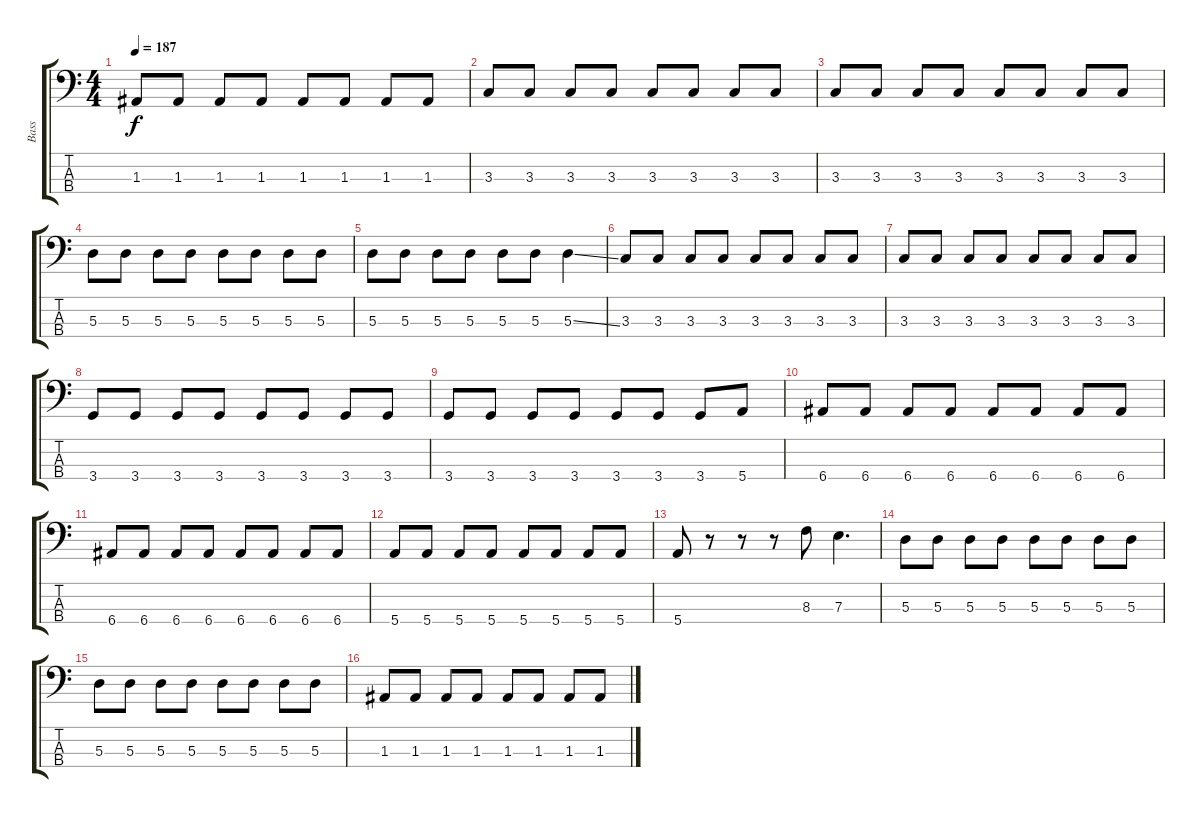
\track ("Bass" "Bass") {instrument electricbassfinger}
\staff {score tabs}
\tuning (G2 D2 A1 E1) {hide}
\ts (4 4)
\tempo 187
\clef f4
\ks c
1.3.8{dy f} 1.3.8 1.3.8 1.3.8 1.3.8 1.3.8 1.3.8 1.3.8 |
3.3.8 3.3.8 3.3.8 3.3.8 3.3.8 3.3.8 3.3.8 3.3.8 |
3.3.8 3.3.8 3.3.8 3.3.8 3.3.8 3.3.8 3.3.8 3.3.8 |
5.3.8 5.3.8 5.3.8 5.3.8 5.3.8 5.3.8 5.3.8 5.3.8 |
5.3.8 5.3.8 5.3.8 5.3.8 5.3.8 5.3.8 5.3{ss}.4 |
3.3.8 3.3.8 3.3.8 3.3.8 3.3.8 3.3.8 3.3.8 3.3.8 |
3.3.8 3.3.8 3.3.8 3.3.8 3.3.8 3.3.8 3.3.8 3.3.8 |
3.4.8 3.4.8 3.4.8 3.4.8 3.4.8 3.4.8 3.4.8 3.4.8 |
3.4.8 3.4.8 3.4.8 3.4.8 3.4.8 3.4.8 3.4.8 5.4.8 |
6.4.8 6.4.8 6.4.8 6.4.8 6.4.8 6.4.8 6.4.8 6.4.8 |
6.4.8 6.4.8 6.4.8 6.4.8 6.4.8 6.4.8 6.4.8 6.4.8 |
5.4.8 5.4.8 5.4.8 5.4.8 5.4.8 5.4.8 5.4.8 5.4.8 |
5.4.8 r.8 r.8 r.8 8.3.8 7.3.4{d} |
5.3.8 5.3.8 5.3.8 5.3.8 5.3.8 5.3.8 5.3.8 5.3.8 |
5.3.8 5.3.8 5.3.8 5.3.8 5.3.8 5.3.8 5.3.8 5.3.8 |
1.3.8 1.3.8 1.3.8 1.3.8 1.3.8 1.3.8 1.3.8 1.3.8
